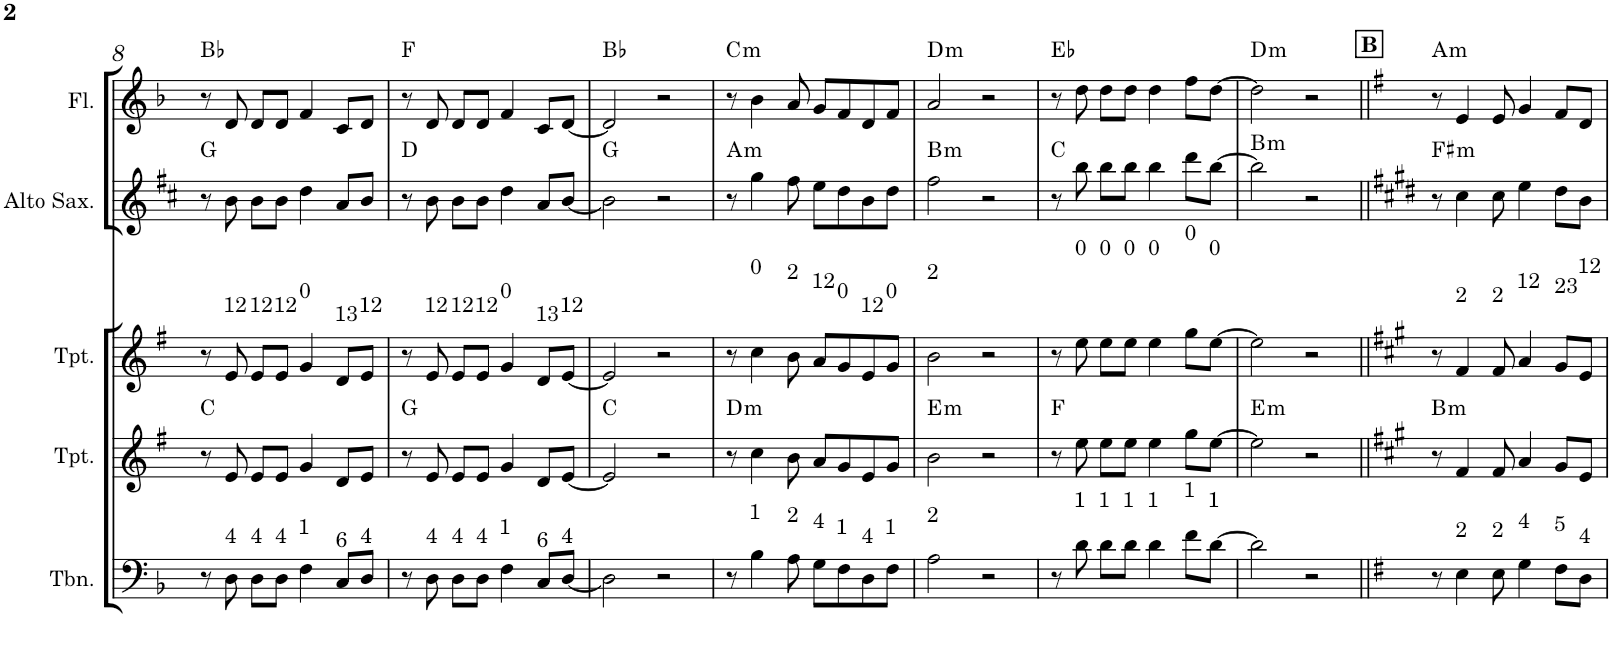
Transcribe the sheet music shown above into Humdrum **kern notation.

**kern	**kern	**harte	**kern	**kern	**harte	**kern	**harte
*part5	*part4	*part4	*part3	*part2	*part2	*part1	*part1
*staff5	*staff4	*	*staff3	*staff2	*	*staff1	*
*I"C clavF	*I"Bb	*	*I"Bb - Pirata	*I"Eb	*	*I"C clavG	*
!!LO:PB:g=z
*clefF4	*clefG2	*	*clefG2	*clefG2	*	*clefG2	*
*	*Trd1c2	*	*Trd1c2	*Trd5c9	*	*	*
*k[b-]	*k[f#]	*	*k[f#]	*k[f#c#]	*	*k[b-]	*
*F:	*G:	*	*G:	*D:	*	*F:	*
*M4/4	*M4/4	*	*M4/4	*M4/4	*	*M4/4	*
=8	=8	=8	=8	=8	=8	=8	=8
8r	8r	C:maj	8r	8r	G:maj	8r	Bb:maj
!	!	!	!LO:TX:a:t=12	!	!	!	!
!LO:TX:a:t=4	!	!	!	!	!	!	!
8D\	8e/	.	8e/	8b\	.	8d/	.
!	!	!	!LO:TX:a:t=12	!	!	!	!
!LO:TX:a:t=4	!	!	!	!	!	!	!
8D\L	8e/L	.	8e/L	8b\L	.	8d/L	.
!	!	!	!LO:TX:a:t=12	!	!	!	!
!LO:TX:a:t=4	!	!	!	!	!	!	!
8D\J	8e/J	.	8e/J	8b\J	.	8d/J	.
!	!	!	!LO:TX:a:t=0	!	!	!	!
!LO:TX:a:t=1	!	!	!	!	!	!	!
4F\	4g/	.	4g/	4dd\	.	4f/	.
!	!	!	!LO:TX:a:t=13	!	!	!	!
!LO:TX:a:t=6	!	!	!	!	!	!	!
8C/L	8d/L	.	8d/L	8a/L	.	8c/L	.
!	!	!	!LO:TX:a:t=12	!	!	!	!
!LO:TX:a:t=4	!	!	!	!	!	!	!
8D/J	8e/J	.	8e/J	8b/J	.	8d/J	.
=9	=9	=9	=9	=9	=9	=9	=9
8r	8r	G:maj	8r	8r	D:maj	8r	F:maj
!	!	!	!LO:TX:a:t=12	!	!	!	!
!LO:TX:a:t=4	!	!	!	!	!	!	!
8D\	8e/	.	8e/	8b\	.	8d/	.
!	!	!	!LO:TX:a:t=12	!	!	!	!
!LO:TX:a:t=4	!	!	!	!	!	!	!
8D\L	8e/L	.	8e/L	8b\L	.	8d/L	.
!	!	!	!LO:TX:a:t=12	!	!	!	!
!LO:TX:a:t=4	!	!	!	!	!	!	!
8D\J	8e/J	.	8e/J	8b\J	.	8d/J	.
!	!	!	!LO:TX:a:t=0	!	!	!	!
!LO:TX:a:t=1	!	!	!	!	!	!	!
4F\	4g/	.	4g/	4dd\	.	4f/	.
!	!	!	!LO:TX:a:t=13	!	!	!	!
!LO:TX:a:t=6	!	!	!	!	!	!	!
8C/L	8d/L	.	8d/L	8a/L	.	8c/L	.
!	!	!	!LO:TX:a:t=12	!	!	!	!
!LO:TX:a:t=4	!	!	!	!	!	!	!
[<8D/J	[<8e/J	.	[<8e/J	[<8b/J	.	[<8d/J	.
=10	=10	=10	=10	=10	=10	=10	=10
2D\]	2e/]	C:maj	2e/]	2b\]	G:maj	2d/]	Bb:maj
2r	2r	.	2r	2r	.	2r	.
=11	=11	=11	=11	=11	=11	=11	=11
!	!	!LO:H:kt=m	!	!	!LO:H:kt=m	!	!LO:H:kt=m
8r	8r	D:min	8r	8r	A:min	8r	C:min
!	!	!	!LO:TX:a:t=0	!	!	!	!
!LO:TX:a:t=1	!	!	!	!	!	!	!
4B-\	4cc\	.	4cc\	4gg\	.	4b-\	.
!	!	!	!LO:TX:a:t=2	!	!	!	!
!LO:TX:a:t=2	!	!	!	!	!	!	!
8A\	8b\	.	8b\	8ff#\	.	8a/	.
!	!	!	!LO:TX:a:t=12	!	!	!	!
!LO:TX:a:t=4	!	!	!	!	!	!	!
8G\L	8a/L	.	8a/L	8ee\L	.	8g/L	.
!	!	!	!LO:TX:a:t=0	!	!	!	!
!LO:TX:a:t=1	!	!	!	!	!	!	!
8F\	8g/	.	8g/	8dd\	.	8f/	.
!	!	!	!LO:TX:a:t=12	!	!	!	!
!LO:TX:a:t=4	!	!	!	!	!	!	!
8D\	8e/	.	8e/	8b\	.	8d/	.
!	!	!	!LO:TX:a:t=0	!	!	!	!
!LO:TX:a:t=1	!	!	!	!	!	!	!
8F\J	8g/J	.	8g/J	8dd\J	.	8f/J	.
=12	=12	=12	=12	=12	=12	=12	=12
!	!	!	!LO:TX:a:t=2	!	!	!	!
!LO:TX:a:t=2	!	!LO:H:kt=m	!	!	!LO:H:kt=m	!	!LO:H:kt=m
2A\	2b\	E:min	2b\	2ff#\	B:min	2a/	D:min
2r	2r	.	2r	2r	.	2r	.
=13	=13	=13	=13	=13	=13	=13	=13
8r	8r	F:maj	8r	8r	C:maj	8r	Eb:maj
!	!	!	!LO:TX:a:t=0	!	!	!	!
!LO:TX:a:t=1	!	!	!	!	!	!	!
8d\	8ee\	.	8ee\	8bb\	.	8dd\	.
!	!	!	!LO:TX:a:t=0	!	!	!	!
!LO:TX:a:t=1	!	!	!	!	!	!	!
8d\L	8ee\L	.	8ee\L	8bb\L	.	8dd\L	.
!	!	!	!LO:TX:a:t=0	!	!	!	!
!LO:TX:a:t=1	!	!	!	!	!	!	!
8d\J	8ee\J	.	8ee\J	8bb\J	.	8dd\J	.
!	!	!	!LO:TX:a:t=0	!	!	!	!
!LO:TX:a:t=1	!	!	!	!	!	!	!
4d\	4ee\	.	4ee\	4bb\	.	4dd\	.
!	!	!	!LO:TX:a:t=0	!	!	!	!
!LO:TX:a:t=1	!	!	!	!	!	!	!
8f\L	8gg\L	.	8gg\L	8ddd\L	.	8ff\L	.
!	!	!	!LO:TX:a:t=0	!	!	!	!
!LO:TX:a:t=1	!	!	!	!	!	!	!
[>8d\J	[>8ee\J	.	[>8ee\J	[>8bb\J	.	[>8dd\J	.
=14	=14	=14	=14	=14	=14	=14	=14
!	!	!LO:H:kt=m	!	!	!LO:H:kt=m	!	!LO:H:kt=m
2d\]	2ee\]	E:min	2ee\]	2bb\]	B:min	2dd\]	D:min
2r	2r	.	2r	2r	.	2r	.
!!LO:REH:place=s1:a:B:cj:t=B
=15||	=15||	=15||	=15||	=15||	=15||	=15||	=15||
*k[f#]	*k[f#c#g#]	*	*k[f#c#g#]	*k[f#c#g#d#]	*	*k[f#]	*
*G:	*A:	*	*A:	*E:	*	*G:	*
!	!	!LO:H:kt=m	!	!	!LO:H:kt=m	!	!LO:H:kt=m
8r	8r	B:min	8r	8r	F#:min	8r	A:min
!	!	!	!LO:TX:a:t=2	!	!	!	!
!LO:TX:a:t=2	!	!	!	!	!	!	!
4E\	4f#/	.	4f#/	4cc#\	.	4e/	.
!	!	!	!LO:TX:a:t=2	!	!	!	!
!LO:TX:a:t=2	!	!	!	!	!	!	!
8E\	8f#/	.	8f#/	8cc#\	.	8e/	.
!	!	!	!LO:TX:a:t=12	!	!	!	!
!LO:TX:a:t=4	!	!	!	!	!	!	!
4G\	4a/	.	4a/	4ee\	.	4g/	.
!	!	!	!LO:TX:a:t=23	!	!	!	!
!LO:TX:a:t=5	!	!	!	!	!	!	!
8F#\L	8g#/L	.	8g#/L	8dd#\L	.	8f#/L	.
!	!	!	!LO:TX:a:t=12	!	!	!	!
!LO:TX:a:t=4	!	!	!	!	!	!	!
8D\J	8e/J	.	8e/J	8b\J	.	8d/J	.
=	=	=	=	=	=	=	=
*-	*-	*-	*-	*-	*-	*-	*-
